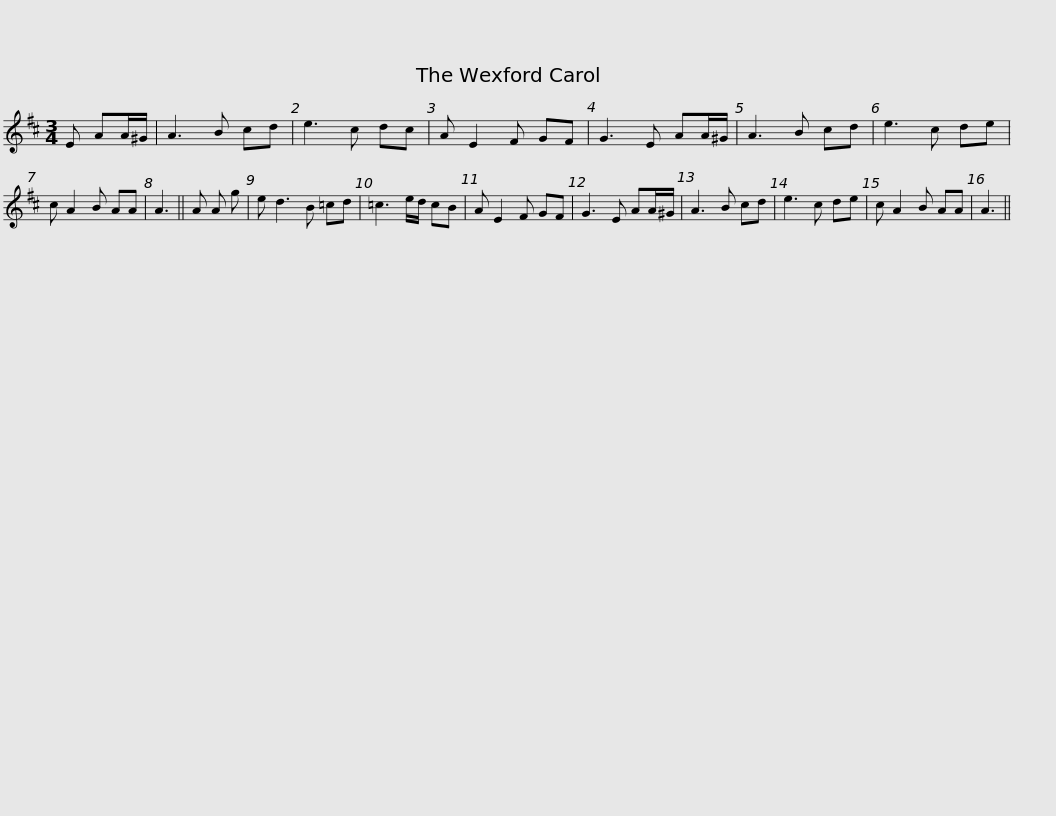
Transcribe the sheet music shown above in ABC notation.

X:1
L:1/8
M:3/4
I:linebreak $
K:D
V:1 treble
V:1
 E AA/^G/ | A3 B cd | e3 c dc | A E2 F GF | G3 E AA/^G/ | %5
 A3 B cd | e3 c de | c A2 B AA | A3 ||$ A A g | %10
 e d3 B =cd | =c3 e/d/ cB | A E2 F GF | G3 E AA/^G/ | A3 B cd | %15
 e3 c de | c A2 B AA | A3 || %18
